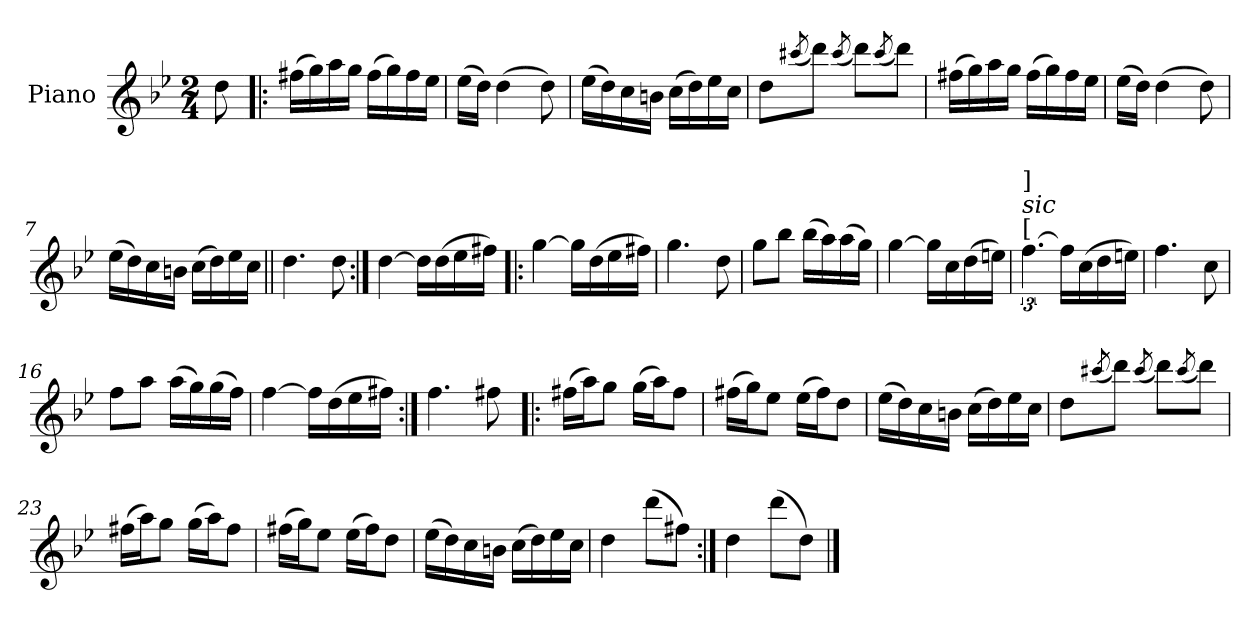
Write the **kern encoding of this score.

**kern
*part1
*staff1
*I"Piano
*I'Pno.
*clefG2
*k[b-e-]
*g:
*M2/4
=
8dd\
=1!|:
(>16ff#X\LL
16gg\)
16aa\
16gg\JJ
(>16ff#\LL
16gg\)
16ff#\
16ee-\JJ
=2
(>16ee-\LL
16dd\JJ)
(>4dd\
8dd\)
=3
(>16ee-\LL
16dd\)
16cc\
16bn\JJ
(>16cc\LL
16dd\)
16ee-\
16cc\JJ
!!LO:LB:g=z
=4
8dd\L
(<8qccc#X/
8ddd\J)
(<8qccc#/
8ddd\L)
(<8qccc#/
8ddd\J)
=5
(>16ff#X\LL
16gg\)
16aa\
16gg\JJ
(>16ff#\LL
16gg\)
16ff#\
16ee-\JJ
=6
(>16ee-\LL
16dd\JJ)
(>4dd\
8dd\)
=7
(>16ee-\LL
16dd\)
16cc\
16bn\JJ
(>16cc\LL
16dd\)
16ee-\
16cc\JJ
!!LO:LB:g=z
=8||
4.dd\
8dd\
=9:|!
[4dd\
16dd\LL]
(>16dd\
16ee-\
16ff#X\JJ)
=10!|:
[4gg\
16gg\LL]
(>16dd\
16ee-\
16ff#X\JJ)
=11
4.gg\
8dd\
=12
8gg\L
8bb-\J
(>16bb-\LL
16aa\)
(>16aa\
16gg\JJ)
=13
[4gg\
16gg\LL]
16cc\
(>16dd\
16een\JJ)
!!LO:LB:g=z
=14
!LO:TX:a:t=[
!LO:TX:a:i:t=sic
!LO:TX:a:t=]
[6.ff\
16ff\LL]
(>16cc\
16dd\
16een\JJ)
=15
4.ff\
8cc\
=16
8ff\L
8aa\J
(>16aa\LL
16gg\)
(>16gg\
16ff\JJ)
=17
[4ff\
16ff\LL]
(>16dd\
16ee-\
16ff#X\JJ)
=18:|!
4.ff\
8ff#X\
!!LO:LB:g=z
=19!|:
(>16ff#X\LL
16aa\J)
8gg\J
(>16gg\LL
16aa\J)
8ff#\J
=20
(>16ff#X\LL
16gg\J)
8ee-\J
(>16ee-\LL
16ff#\J)
8dd\J
=21
(>16ee-\LL
16dd\)
16cc\
16bn\JJ
(>16cc\LL
16dd\)
16ee-\
16cc\JJ
=22
8dd\L
(<8qccc#X/
8ddd\J)
(<8qccc#/
8ddd\L)
(<8qccc#/
8ddd\J)
!!LO:LB:g=z
=23
(>16ff#X\LL
16aa\J)
8gg\J
(>16gg\LL
16aa\J)
8ff#\J
=24
(>16ff#X\LL
16gg\J)
8ee-\J
(>16ee-\LL
16ff#\J)
8dd\J
=25
(>16ee-\LL
16dd\)
16cc\
16bn\JJ
(>16cc\LL
16dd\)
16ee-\
16cc\JJ
=26
4dd\
(>8ddd\L
8ff#X\J)
=27:|!
4dd\
(>8ddd\L
8dd\J)
==
*-
